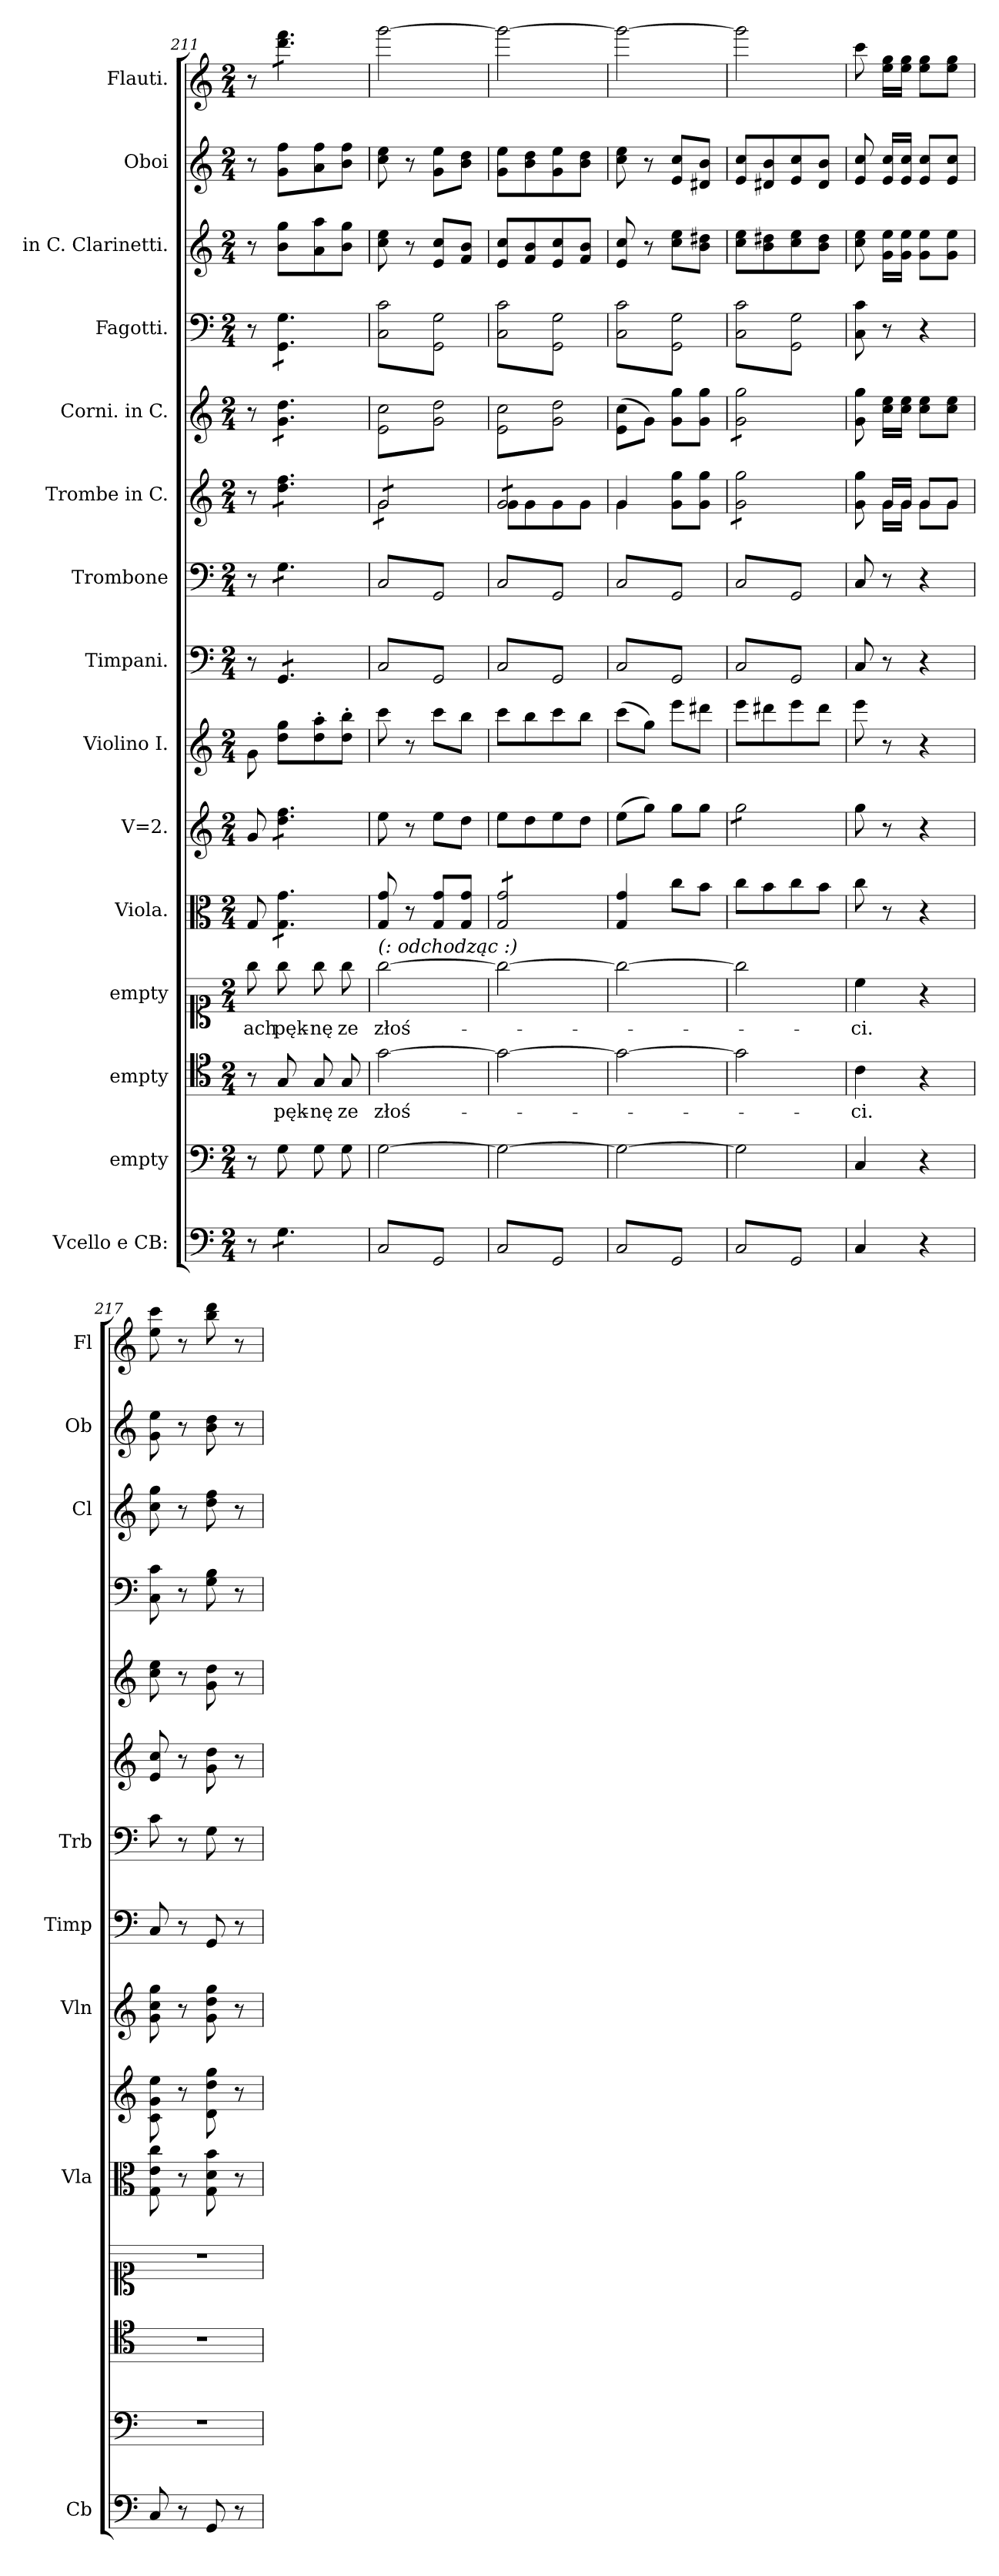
**kern	**kern	**kern	**text	**kern	**text	**kern	**kern	**kern	**kern	**kern	**kern	**kern	**kern	**kern	**kern	**kern
*part15	*part14	*part13	*part13	*part12	*part12	*part11	*part10	*part9	*part8	*part7	*part6	*part5	*part4	*part3	*part2	*part1
*staff15	*staff14	*staff13	*staff13	*staff12	*staff12	*staff11	*staff10	*staff9	*staff8	*staff7	*staff6	*staff5	*staff4	*staff3	*staff2	*staff1
*I"Vcello e CB:	*I"empty	*I"empty	*	*I"empty	*	*I"Viola.	*I"V=2.	*I"Violino I.	*I"Timpani.	*I"Trombone	*I"Trombe in C.	*I"Corni. in C.	*I"Fagotti.	*I"in C. Clarinetti.	*I"Oboi	*I"Flauti.
*I'Cb	*	*	*	*	*	*I'Vla	*	*I'Vln	*I'Timp	*I'Trb	*	*	*	*I'Cl	*I'Ob	*I'Fl
*clefF4	*clefF4	*clefC4	*	*clefC1	*	*clefC3	*clefG2	*clefG2	*clefF4	*clefF4	*clefG2	*clefG2	*clefF4	*clefG2	*clefG2	*clefG2
*k[]	*k[]	*k[]	*	*k[]	*	*k[]	*k[]	*k[]	*k[]	*k[]	*k[]	*k[]	*k[]	*k[]	*k[]	*k[]
*M2/4	*M2/4	*M2/4	*	*M2/4	*	*M2/4	*M2/4	*M2/4	*M2/4	*M2/4	*M2/4	*M2/4	*M2/4	*M2/4	*M2/4	*M2/4
=211	=211	=211	=211	=211	=211	=211	=211	=211	=211	=211	=211	=211	=211	=211	=211	=211
8r	8r	8r	.	8gg\	ach	8G/	8g/	8g\	8r	8r	8r	8r	8r	8r	8r	8r
!	!	!	!LO:LY:i	!	!	!	!	!	!	!	!	!	!	!	!	!
*tremolo	*	*	*	*	*	*	*	*	*	*	*	*	*	*	*	*
*	*	*	*	*	*	*tremolo	*	*	*	*	*	*	*	*	*	*
*	*	*	*	*	*	*	*tremolo	*	*	*	*	*	*	*	*	*
*	*	*	*	*	*	*	*	*	*tremolo	*	*	*	*	*	*	*
*	*	*	*	*	*	*	*	*	*	*tremolo	*	*	*	*	*	*
*	*	*	*	*	*	*	*	*	*	*	*tremolo	*	*	*	*	*
*	*	*	*	*	*	*	*	*	*	*	*	*tremolo	*	*	*	*
*	*	*	*	*	*	*	*	*	*	*	*	*	*tremolo	*	*	*
*	*	*	*	*	*	*	*	*	*	*	*	*	*	*	*	*tremolo
8G\L	8G\	8G/	pęk-	8gg\	pęk-	8G\ 8g\L	8dd\ 8ff\L	8dd\ 8gg\L	8GG/L	8G\L	8dd\ 8ff\L	8g\ 8dd\L	8GG\ 8G\L	8b\ 8gg\L	8g\ 8ff\L	8ddd\ 8fff\L
!	!	!	!LO:LY:i	!	!	!	!	!	!	!	!	!	!	!	!	!
8G\	8G\	8G/	-nę	8gg\	-nę	8G\ 8g\	8dd\ 8ff\	8dd'\ 8aa'\	8GG/	8G\	8dd\ 8ff\	8g\ 8dd\	8GG\ 8G\	8a\ 8aa\	8a\ 8ff\	8ddd\ 8fff\
!	!	!	!LO:LY:i	!	!	!	!	!	!	!	!	!	!	!	!	!
8G\J	8G\	8G/	ze	8gg\	ze	8G\ 8g\J	8dd\ 8ff\J	8dd'\ 8bb'\J	8GG/J	8G\J	8dd\ 8ff\J	8g\ 8dd\J	8GG\ 8G\J	8b\ 8gg\J	8b\ 8ff\J	8ddd\ 8fff\J
*	*	*	*	*	*	*	*	*	*	*	*	*	*	*	*	*Xtremolo
*	*	*	*	*	*	*	*Xtremolo	*	*	*	*	*	*	*	*	*
*	*	*	*	*	*	*Xtremolo	*	*	*	*	*	*	*	*	*	*
=212	=212	=212	=212	=212	=212	=212	=212	=212	=212	=212	=212	=212	=212	=212	=212	=212
!	!	!	!	!LO:TX:a:i:t=(&colon; odchodząc &colon;)	!	!	!	!	!	!	!	!	!	!	!	!
!	!	!	!LO:LY:i	!	!	!	!	!	!	!	!	!	!	!	!	!
*	*	*	*	*	*	*	*	*	*	*	*^	*	*	*	*	*
8C/L	[2G\	[2g\	złoś-	[2gg\	złoś-	8G/ 8g/	8ee\	8ccc\	8C/L	8C/L	8g/L	8g\L	8e\ 8cc\L	8C\ 8c\L	8cc\ 8ee\	8cc\ 8ee\	[2ggg\
8GG/	.	.	.	.	.	8r	8r	8r	8GG/	8GG/	8g/	8g\	8g\ 8dd\	8GG\ 8G\	8r	8r	.
8C/	.	.	.	.	.	8G/ 8g/L	8ee\L	8ccc\L	8C/	8C/	8g/	8g\	8e\ 8cc\	8C\ 8c\	8e/ 8cc/L	8g\ 8ee\L	.
8GG/J	.	.	.	.	.	8G/ 8g/J	8dd\J	8bb\J	8GG/J	8GG/J	8g/J	8g\J	8g\ 8dd\J	8GG\ 8G\J	8f/ 8b/J	8b\ 8dd\J	.
=213	=213	=213	=213	=213	=213	=213	=213	=213	=213	=213	=213	=213	=213	=213	=213	=213	=213
*	*	*	*	*	*	*tremolo	*	*	*	*	*	*	*	*	*	*	*
8C/L	2G\_	2g\_	.	2gg\_	.	8G/ 8g/L	8ee\L	8ccc\L	8C/L	8C/L	8g/L	8g\L	8e\ 8cc\L	8C\ 8c\L	8e/ 8cc/L	8g\ 8ee\L	2ggg\_
8GG/	.	.	.	.	.	8G/ 8g/	8dd\	8bb\	8GG/	8GG/	8g/	8g\	8g\ 8dd\	8GG\ 8G\	8f/ 8b/	8b\ 8dd\	.
8C/	.	.	.	.	.	8G/ 8g/	8ee\	8ccc\	8C/	8C/	8g/	8g\	8e\ 8cc\	8C\ 8c\	8e/ 8cc/	8g\ 8ee\	.
8GG/J	.	.	.	.	.	8G/ 8g/J	8dd\J	8bb\J	8GG/J	8GG/J	8g/J	8g\J	8g\ 8dd\J	8GG\ 8G\J	8f/ 8b/J	8b\ 8dd\J	.
*	*	*	*	*	*	*	*	*	*	*	*	*	*Xtremolo	*	*	*	*
*	*	*	*	*	*	*	*	*	*	*	*Xtremolo	*	*	*	*	*	*
*	*	*	*	*	*	*Xtremolo	*	*	*	*	*	*	*	*	*	*	*
=214	=214	=214	=214	=214	=214	=214	=214	=214	=214	=214	=214	=214	=214	=214	=214	=214	=214
8C/L	2G\_	2g\_	.	2gg\_	.	4G/ 4g/	(8ee\L	(8ccc\L	8C/L	8C/L	4g/	4g\	(8e\ 8cc\L	8C\ 8c\L	8e/ 8cc/	8cc\ 8ee\	2ggg\_
8GG/	.	.	.	.	.	.	8gg\J)	8gg\J)	8GG/	8GG/	.	.	8g\J)	8GG\ 8G\	8r	8r	.
8C/	.	.	.	.	.	8cc\L	8gg\L	8eee\L	8C/	8C/	8g\ 8gg\L	4ryy	8g\ 8gg\L	8C\ 8c\	8cc\ 8ee\L	8e/ 8cc/L	.
8GG/J	.	.	.	.	.	8b\J	8gg\J	8ddd#X\J	8GG/J	8GG/J	8g\ 8gg\J	.	8g\ 8gg\J	8GG\ 8G\J	8b\ 8dd#X\J	8d#X/ 8b/J	.
*	*	*	*	*	*	*	*	*	*	*	*v	*v	*	*	*	*	*
=215	=215	=215	=215	=215	=215	=215	=215	=215	=215	=215	=215	=215	=215	=215	=215	=215
*	*	*	*	*	*	*	*tremolo	*	*	*	*	*	*	*	*	*
*	*	*	*	*	*	*	*	*	*	*	*tremolo	*	*	*	*	*
*	*	*	*	*	*	*	*	*	*	*	*	*tremolo	*	*	*	*
8C/L	2G\]	2g\]	.	2gg\]	.	8cc\L	8gg\L	8eee\L	8C/L	8C/L	8g\ 8gg\L	8g\ 8gg\L	8C\ 8c\L	8cc\ 8ee\L	8e/ 8cc/L	2ggg\]
8GG/	.	.	.	.	.	8b\	8gg\	8ddd#X\	8GG/	8GG/	8g\ 8gg\	8g\ 8gg\	8GG\ 8G\	8b\ 8dd#X\	8d#X/ 8b/	.
8C/	.	.	.	.	.	8cc\	8gg\	8eee\	8C/	8C/	8g\ 8gg\	8g\ 8gg\	8C\ 8c\	8cc\ 8ee\	8e/ 8cc/	.
8GG/J	.	.	.	.	.	8b\J	8gg\J	8ddd#\J	8GG/J	8GG/J	8g\ 8gg\J	8g\ 8gg\J	8GG\ 8G\J	8b\ 8dd#\J	8d#/ 8b/J	.
*	*	*	*	*	*	*	*	*	*	*	*	*	*Xtremolo	*	*	*
*	*	*	*	*	*	*	*	*	*	*	*	*Xtremolo	*	*	*	*
*	*	*	*	*	*	*	*	*	*	*	*Xtremolo	*	*	*	*	*
*	*	*	*	*	*	*	*	*	*	*Xtremolo	*	*	*	*	*	*
*	*	*	*	*	*	*	*	*	*Xtremolo	*	*	*	*	*	*	*
*	*	*	*	*	*	*	*Xtremolo	*	*	*	*	*	*	*	*	*
*Xtremolo	*	*	*	*	*	*	*	*	*	*	*	*	*	*	*	*
=216	=216	=216	=216	=216	=216	=216	=216	=216	=216	=216	=216	=216	=216	=216	=216	=216
*	*	*	*	*	*	*	*	*	*	*	*^	*	*	*	*	*
4C/	4C/	4c\	-ci.	4cc\	-ci.	8cc\	8gg\	8eee\	8C/	8C/	8g\ 8gg\	8ryy	8g\ 8gg\	8C\ 8c\	8cc\ 8ee\	8e/ 8cc/	8ccc\
.	.	.	.	.	.	8r	8r	8r	8r	8r	16g/LL	16g\LL	16cc\ 16ee\LL	8r	16g\ 16ee\LL	16e/ 16cc/LL	16ee\ 16gg\LL
.	.	.	.	.	.	.	.	.	.	.	16g/JJ	16g\JJ	16cc\ 16ee\JJ	.	16g\ 16ee\JJ	16e/ 16cc/JJ	16ee\ 16gg\JJ
4r	4r	4r	.	4r	.	4r	4r	4r	4r	4r	8g/L	8g\L	8cc\ 8ee\L	4r	8g\ 8ee\L	8e/ 8cc/L	8ee\ 8gg\L
.	.	.	.	.	.	.	.	.	.	.	8g/J	8g\J	8cc\ 8ee\J	.	8g\ 8ee\J	8e/ 8cc/J	8ee\ 8gg\J
*	*	*	*	*	*	*	*	*	*	*	*v	*v	*	*	*	*	*
=217	=217	=217	=217	=217	=217	=217	=217	=217	=217	=217	=217	=217	=217	=217	=217	=217
8C/	2r	2r	.	2r	.	8G\ 8e\ 8cc\	8c\ 8g\ 8ee\	8g\ 8cc\ 8gg\	8C/	8c\	8e/ 8cc/	8cc\ 8ee\	8C\ 8c\	8cc\ 8gg\	8g\ 8ee\	8ee\ 8ccc\
8r	.	.	.	.	.	8r	8r	8r	8r	8r	8r	8r	8r	8r	8r	8r
8GG/	.	.	.	.	.	8G\ 8d\ 8b\	8d\ 8dd\ 8gg\	8g\ 8dd\ 8gg\	8GG/	8G\	8g\ 8dd\	8g\ 8dd\	8G\ 8B\	8dd\ 8ff\	8b\ 8dd\	8bb\ 8ddd\
8r	.	.	.	.	.	8r	8r	8r	8r	8r	8r	8r	8r	8r	8r	8r
=	=	=	=	=	=	=	=	=	=	=	=	=	=	=	=	=
*-	*-	*-	*-	*-	*-	*-	*-	*-	*-	*-	*-	*-	*-	*-	*-	*-
